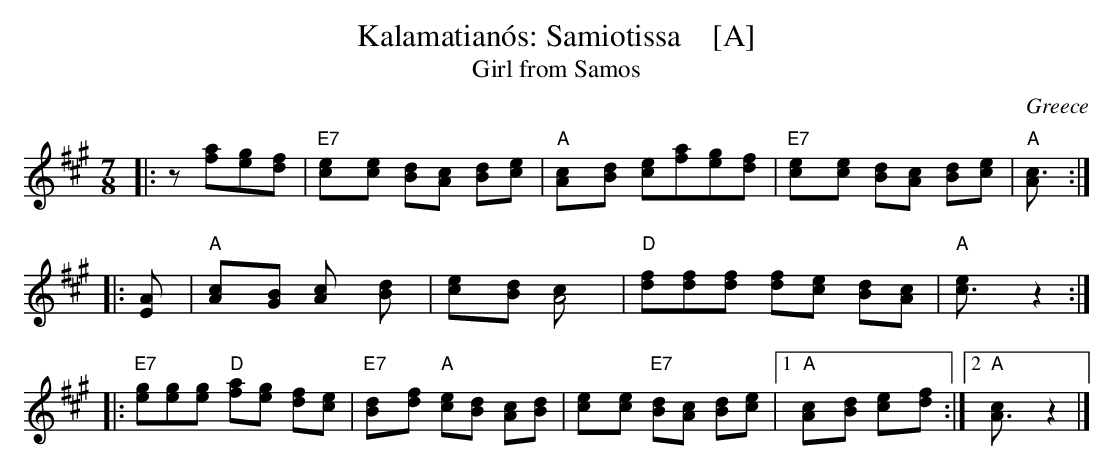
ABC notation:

X:1
T: Kalamatian\'os: Samiotissa    [A]
T: Girl from Samos
O:Greece
M:7/8
L:1/8
K: A
|: z[af][ge][fd] | "E7"[e2c][ec] [dB][cA] [dB][ec] | "A"[c2A][dB] [ec][af][ge][fd] \
| "E7"[e2c][ec] [dB][cA] [dB][ec] | "A"[c3A] :|
|: [E2A] | "A"[A2c][GB] [A2c] [B2d] | [c2e][Bd] [A4c] \
| "D"[df][df][df] [df][ce] [Bd][Ac] | "A"[c3e] z2 :|
|: "E7"[eg][eg][eg] "D"[fa][eg] [df][ce] \
| "E7"[B2d][df] "A"[ce][Bd] [Ac][Bd] \
| [c2e][ce] "E7"[Bd][Ac] [Bd][ce] \
|1 "A"[A2c][Bd] [c2e][d2f] :|2 "A"[A3c] z2 |]
